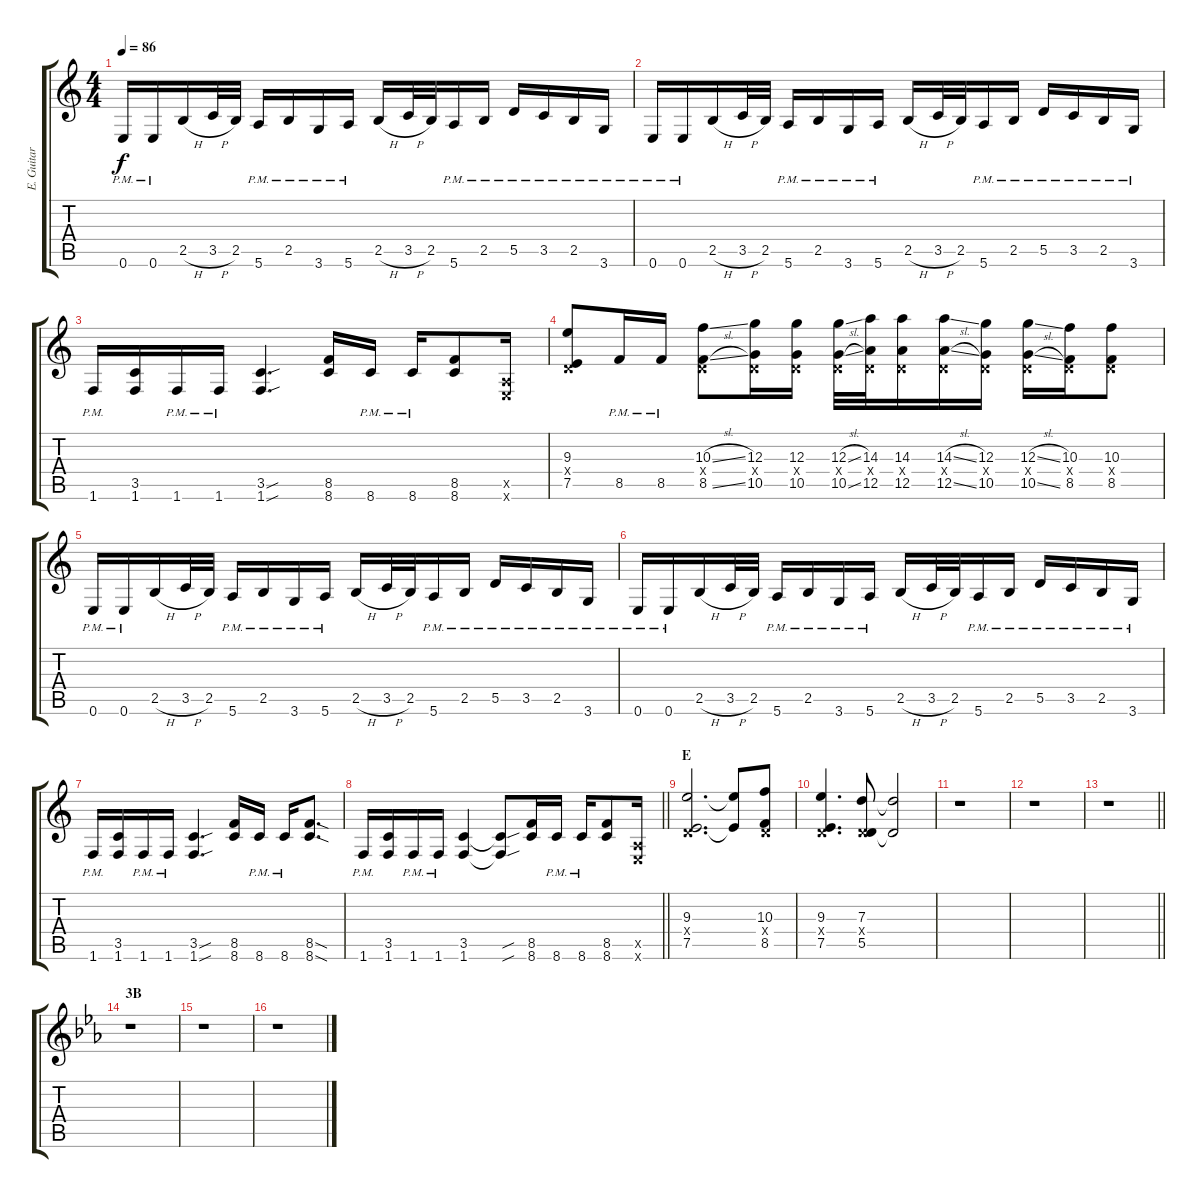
\track ("E. Guitar III (L. Channel)" "E. Guitar ") {instrument overdrivenguitar}
\staff {score tabs}
\tuning (E4 B3 G3 D3 A2 E2) {hide}
\ts (4 4)
\tempo 86
\clef g2
\ks c
0.6{pm}.16{dy f} 0.6{pm}.16 2.5{h}.16 3.5{h}.32 2.5.32 5.6{pm}.16 2.5{pm}.16 3.6{pm}.16 5.6{pm}.16 2.5{h}.16 3.5{h}.32 2.5.32 5.6{pm}.16 2.5{pm}.16 5.5{pm}.16 3.5{pm}.16 2.5{pm}.16 3.6{pm}.16 |
0.6{pm}.16 0.6{pm}.16 2.5{h}.16 3.5{h}.32 2.5.32 5.6{pm}.16 2.5{pm}.16 3.6{pm}.16 5.6{pm}.16 2.5{h}.16 3.5{h}.32 2.5.32 5.6{pm}.16 2.5{pm}.16 5.5{pm}.16 3.5{pm}.16 2.5{pm}.16 3.6{pm}.16 |
1.6{pm}.16 (3.5 1.6).16 1.6{pm}.16 1.6{pm}.16 (3.5{sou} 1.6{sou}).4{d} (8.5 8.6).16 8.6{pm}.16 8.6{pm}.16 (8.5 8.6).8 (0.5{x} 0.6{x}).16 |
(9.3 0.4{x} 7.5).8 8.5{pm}.16 8.5{pm}.16 (10.3{sl} 0.4{x} 8.5{sl}).8 (12.3 0.4{x} 10.5).16 (12.3 0.4{x} 10.5).16 (12.3{sl} 0.4{x} 10.5{sl}).32 (14.3 0.4{x} 12.5).32 (14.3 0.4{x} 12.5).16 (14.3{sl} 0.4{x} 12.5{sl}).16 (12.3 0.4{x} 10.5).16 (12.3{sl} 0.4{x} 10.5{sl}).16 (10.3 0.4{x} 8.5).16 (10.3 0.4{x} 8.5).8 |
0.6{pm}.16 0.6{pm}.16 2.5{h}.16 3.5{h}.32 2.5.32 5.6{pm}.16 2.5{pm}.16 3.6{pm}.16 5.6{pm}.16 2.5{h}.16 3.5{h}.32 2.5.32 5.6{pm}.16 2.5{pm}.16 5.5{pm}.16 3.5{pm}.16 2.5{pm}.16 3.6{pm}.16 |
0.6{pm}.16 0.6{pm}.16 2.5{h}.16 3.5{h}.32 2.5.32 5.6{pm}.16 2.5{pm}.16 3.6{pm}.16 5.6{pm}.16 2.5{h}.16 3.5{h}.32 2.5.32 5.6{pm}.16 2.5{pm}.16 5.5{pm}.16 3.5{pm}.16 2.5{pm}.16 3.6{pm}.16 |
1.6{pm}.16 (3.5 1.6).16 1.6{pm}.16 1.6{pm}.16 (3.5{sou} 1.6{sou}).4{d} (8.5 8.6).16 8.6{pm}.16 8.6{pm}.16 (8.5{sod} 8.6{sod}).8{d} |
\barLineRight lightlight
1.6{pm}.16 (3.5 1.6).16 1.6{pm}.16 1.6{pm}.16 (3.5 1.6).4 (3.5{sou t} 1.6{sou t}).8 (8.5 8.6).16 8.6{pm}.16 8.6{pm}.16 (8.5 8.6).8 (0.5{x} 0.6{x}).16 |
\section ("" "E")
(9.3 0.4{x} 7.5).2{d} (9.3{t} 7.5{t}).8 (10.3 0.4{x} 8.5).8 |
(9.3 0.4{x} 7.5).4{d} (7.3 0.4{x} 5.5).8 (7.3{t} 5.5{t}).2 |
r.1 |
r.1 |
\barLineRight lightlight
r.1 |
\section ("" "3B")
\ks eb
r.1 |
r.1 |
r.1
